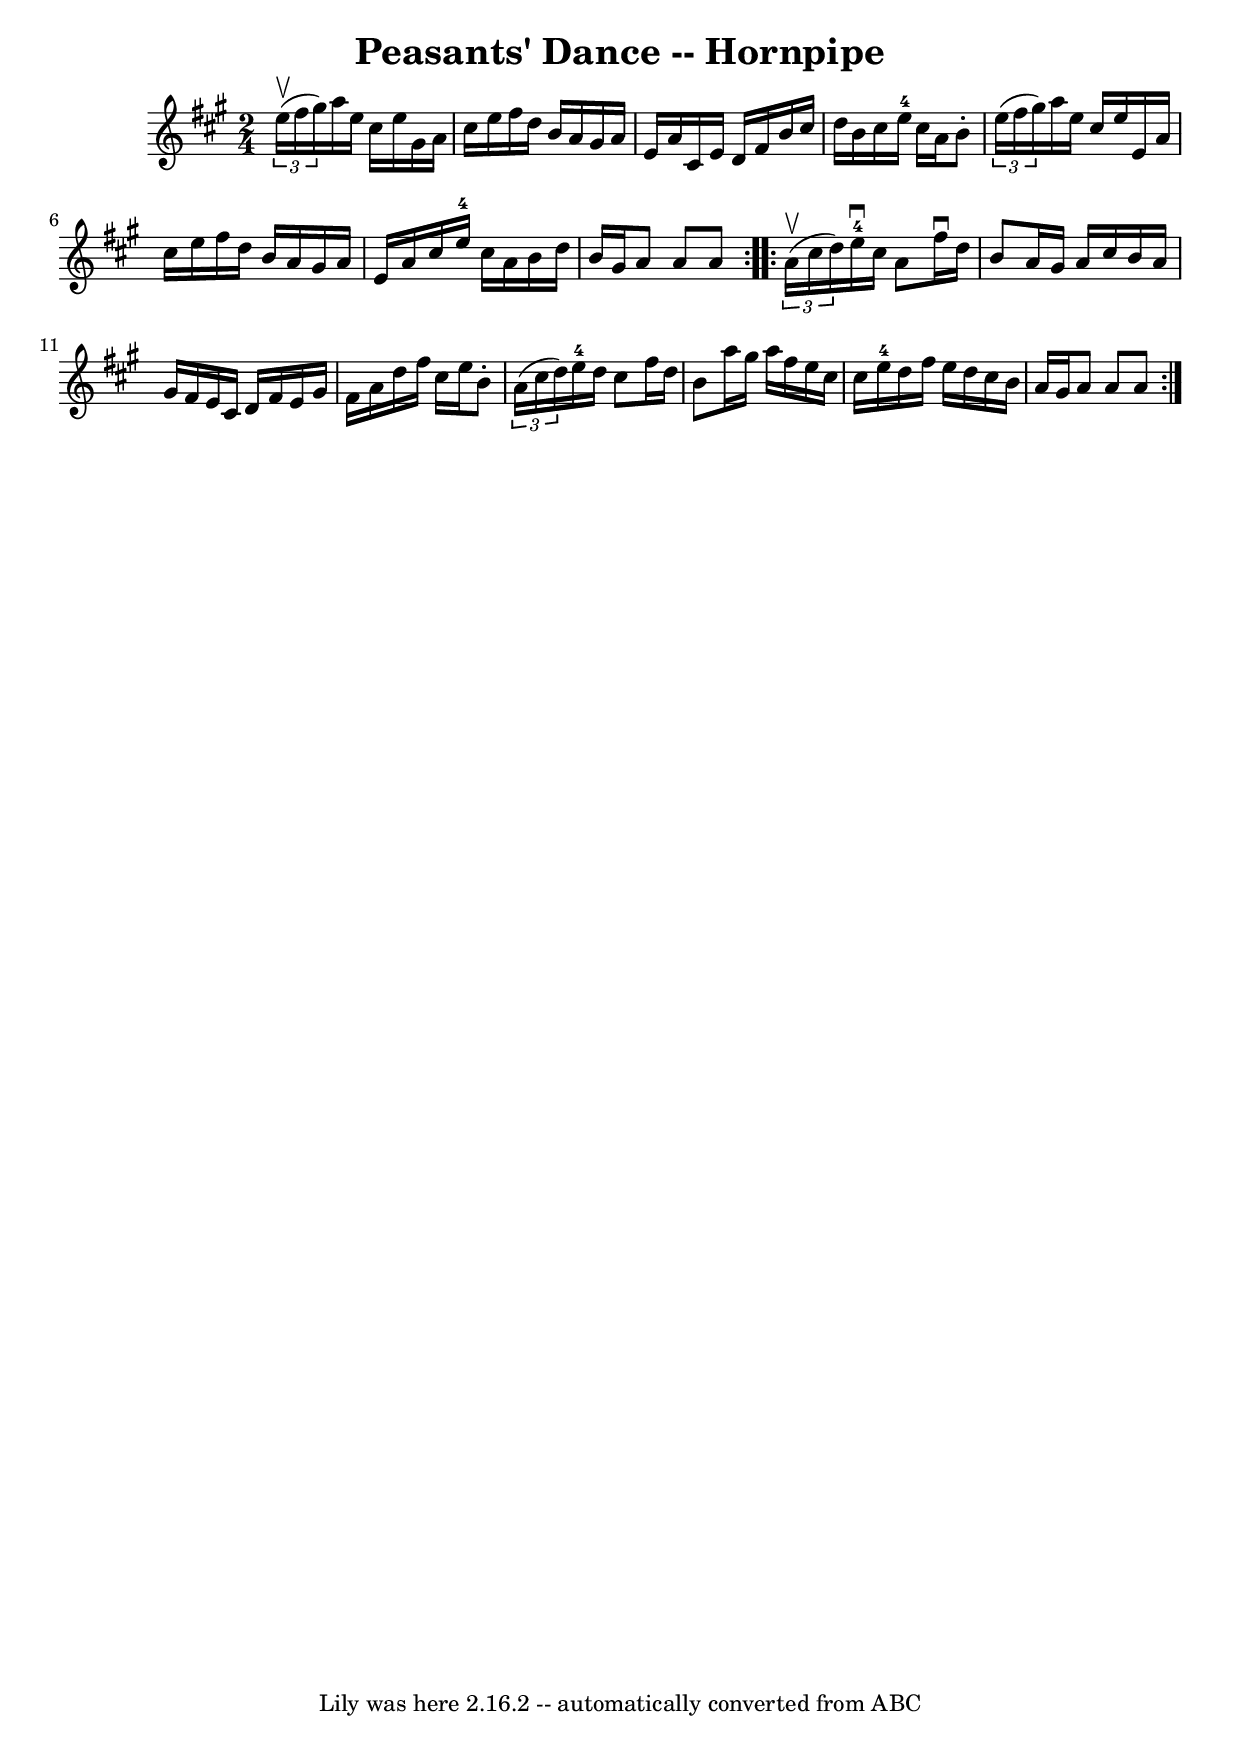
\version "2.7.40"
\include "Mammoth.ily"
\header {
	book = "Cole's 1000 Fiddle Tunes"
	crossRefNumber = "1"
	footnotes = ""
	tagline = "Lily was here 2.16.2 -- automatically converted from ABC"
	title = "Peasants' Dance -- Hornpipe"
}
voicedefault =  {
\set Score.defaultBarType = "empty"

\repeat volta 2 {
\time 2/4 \key a \major   \times 2/3 { e''16 (^\upbow fis''16 gis''16  
-) } |
 a''16 e''16 cis''16 e''16 gis'16 a'16 cis''16 
 e''16  |
 fis''16 d''16 b'16 a'16 gis'16 a'16 e'16 
 a'16  |
 cis'16 e'16 d'16 fis'16 b'16 cis''16    
d''16 b'16  |
 cis''16 e''16-4 cis''16 a'16 b'8 -.   
\times 2/3 { e''16 (fis''16 gis''16) } |
 a''16 e''16   
 cis''16 e''16 e'16 a'16 cis''16 e''16  |
 fis''16    
d''16 b'16 a'16 gis'16 a'16 e'16 a'16  |
 cis''16    
e''16-4 cis''16 a'16 b'16 d''16 b'16 gis'16  |
 a'8 
 a'8 a'8  }     \repeat volta 2 {   \times 2/3 { a'16 (^\upbow cis''16 
 d''16) } |
 e''16-4^\downbow cis''16 a'8 fis''16 
^\downbow d''16 b'8  |
 a'16 gis'16 a'16 cis''16 b'16  
 a'16 gis'16 fis'16  |
 e'16 cis'16 d'16 fis'16 e'16 
 gis'16 fis'16 a'16  |
 d''16 fis''16 cis''16 e''16    
b'8 -.   \times 2/3 { a'16 (cis''16 d''16) } |
 e''16 
-4 d''16 cis''8 fis''16 d''16 b'8  |
 a''16 gis''16  
 a''16 fis''16 e''16 cis''16 cis''16 e''16-4 |
   
d''16 fis''16 e''16 d''16 cis''16 b'16 a'16 gis'16  
|
 a'8 a'8 a'8  }   
}

\score{
    <<

	\context Staff="default"
	{
	    \voicedefault 
	}

    >>
	\layout {
	}
	\midi {}
}
